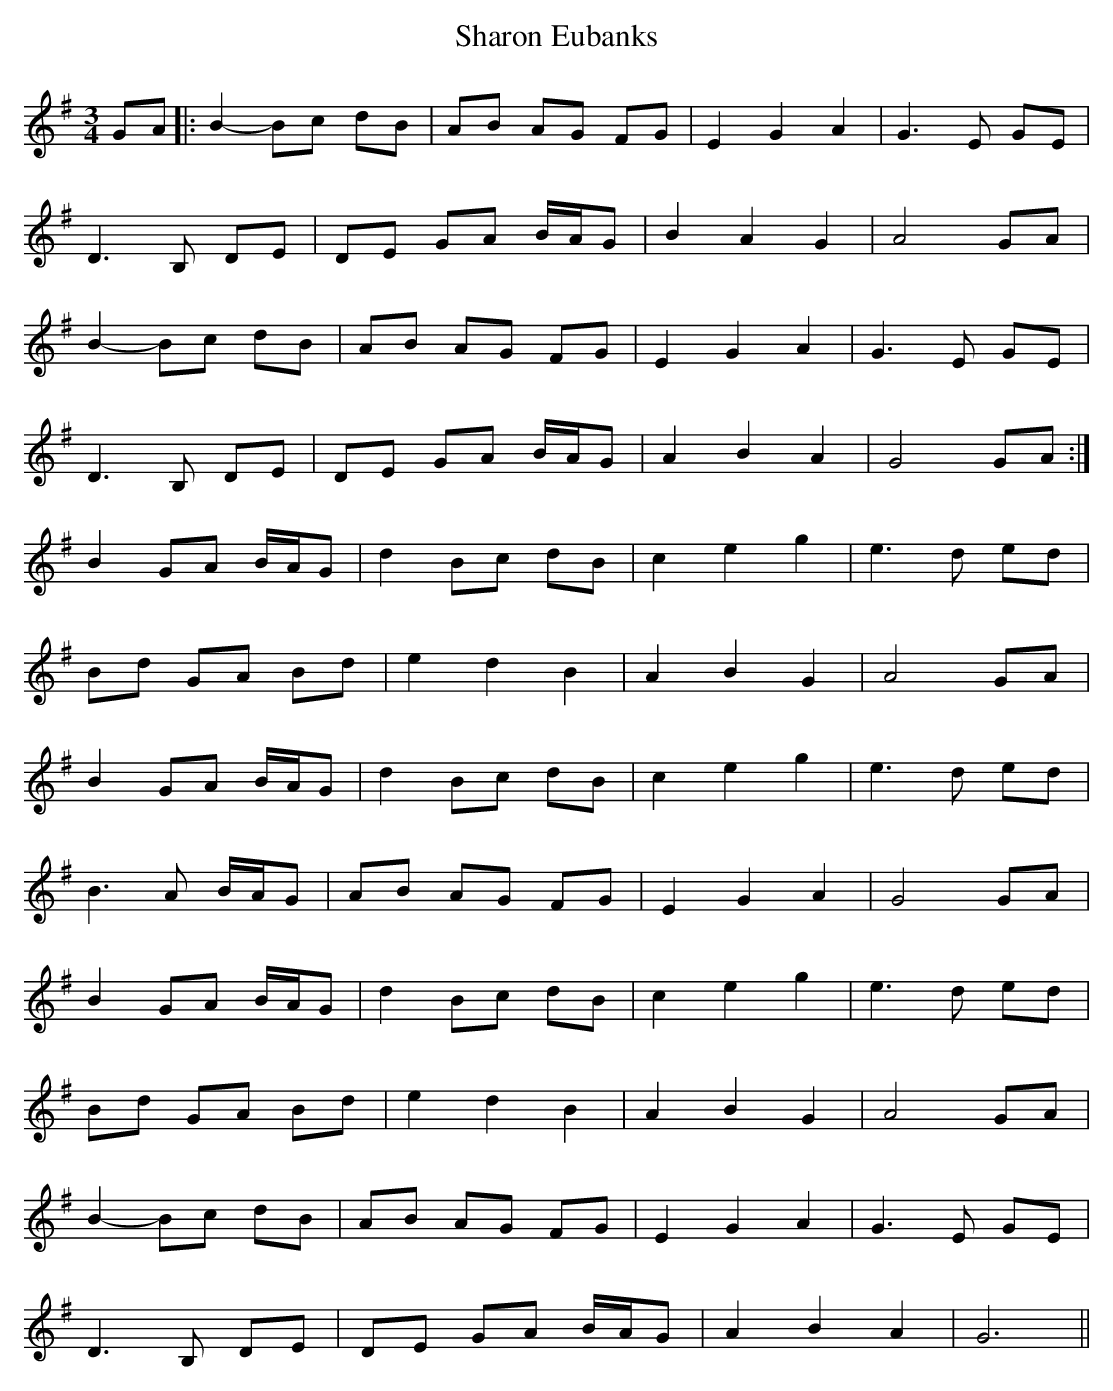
X:1
T:Sharon Eubanks
M:3/4
L:1/8
K:G
GA|:B2-Bc dB|AB AG FG|E2G2A2|G3E GE|
D3B, DE|DE GA B/A/G|B2A2G2|A4 GA|
B2-Bc dB|AB AG FG|E2G2A2|G3E GE|
D3B, DE|DE GA B/A/G|A2B2A2|G4 GA:|
B2GA B/A/G|d2Bc dB|c2e2g2|e3d ed|
Bd GA Bd|e2d2B2|A2B2G2|A4 GA|
B2GA B/A/G|d2Bc dB|c2e2g2|e3d ed|
B3A B/A/G|AB AG FG|E2G2A2|G4 GA|
B2GA B/A/G|d2Bc dB|c2e2g2|e3d ed|
Bd GA Bd|e2d2B2|A2B2G2|A4 GA|
B2-Bc dB|AB AG FG|E2G2A2|G3E GE|
D3B, DE|DE GA B/A/G|A2B2A2|G6||
